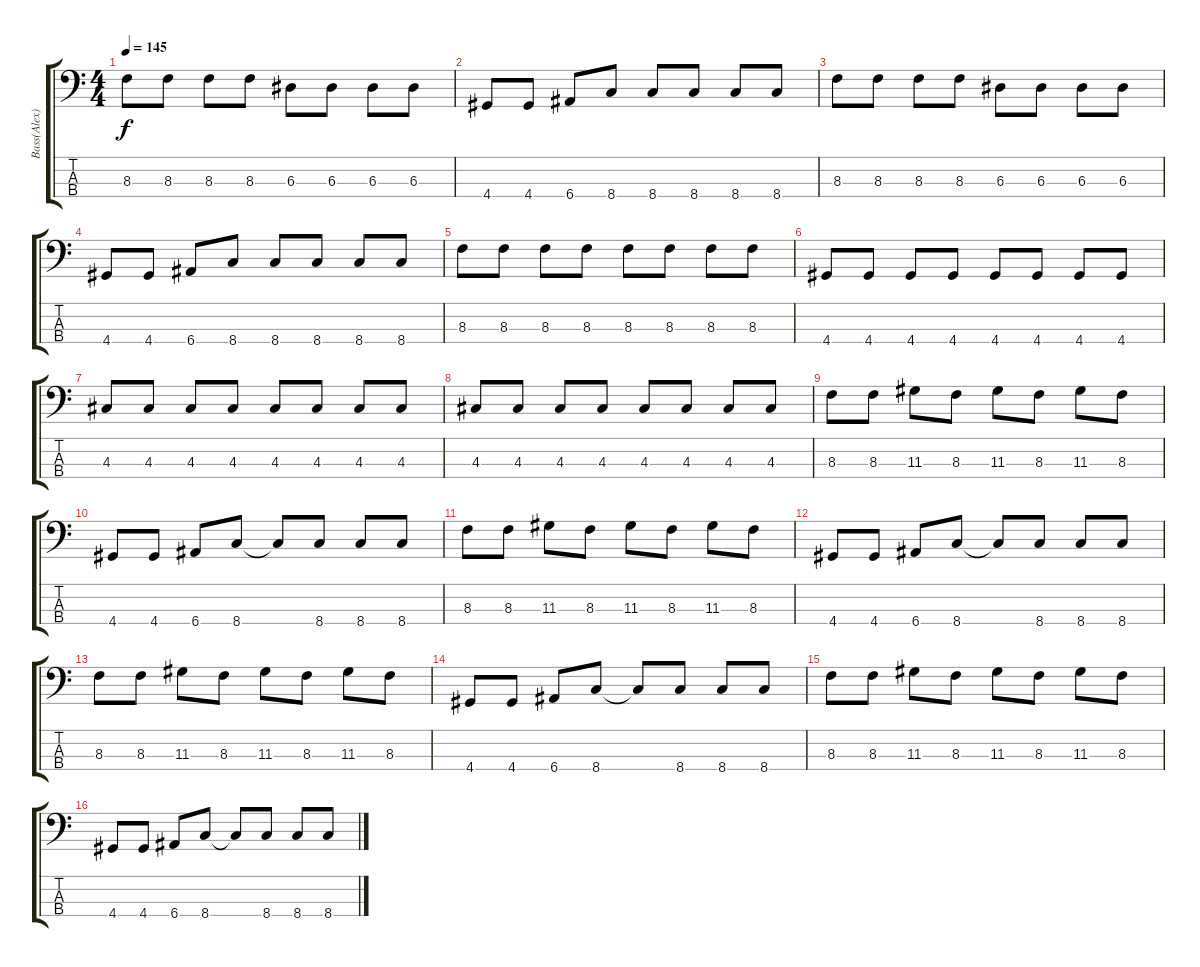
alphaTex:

\track ("Bass(Alex)" "Bass(Alex)") {instrument electricbasspick}
\staff {score tabs}
\tuning (G2 D2 A1 E1) {hide}
\ts (4 4)
\tempo 145
\clef f4
\ks c
8.3.8{dy f} 8.3.8 8.3.8 8.3.8 6.3.8 6.3.8 6.3.8 6.3.8 |
4.4.8 4.4.8 6.4.8 8.4.8 8.4.8 8.4.8 8.4.8 8.4.8 |
8.3.8 8.3.8 8.3.8 8.3.8 6.3.8 6.3.8 6.3.8 6.3.8 |
4.4.8 4.4.8 6.4.8 8.4.8 8.4.8 8.4.8 8.4.8 8.4.8 |
8.3.8 8.3.8 8.3.8 8.3.8 8.3.8 8.3.8 8.3.8 8.3.8 |
4.4.8 4.4.8 4.4.8 4.4.8 4.4.8 4.4.8 4.4.8 4.4.8 |
4.3.8 4.3.8 4.3.8 4.3.8 4.3.8 4.3.8 4.3.8 4.3.8 |
4.3.8 4.3.8 4.3.8 4.3.8 4.3.8 4.3.8 4.3.8 4.3.8 |
8.3.8 8.3.8 11.3.8 8.3.8 11.3.8 8.3.8 11.3.8 8.3.8 |
4.4.8 4.4.8 6.4.8 8.4.8 8.4{t}.8 8.4.8 8.4.8 8.4.8 |
8.3.8 8.3.8 11.3.8 8.3.8 11.3.8 8.3.8 11.3.8 8.3.8 |
4.4.8 4.4.8 6.4.8 8.4.8 8.4{t}.8 8.4.8 8.4.8 8.4.8 |
8.3.8 8.3.8 11.3.8 8.3.8 11.3.8 8.3.8 11.3.8 8.3.8 |
4.4.8 4.4.8 6.4.8 8.4.8 8.4{t}.8 8.4.8 8.4.8 8.4.8 |
8.3.8 8.3.8 11.3.8 8.3.8 11.3.8 8.3.8 11.3.8 8.3.8 |
4.4.8 4.4.8 6.4.8 8.4.8 8.4{t}.8 8.4.8 8.4.8 8.4.8
